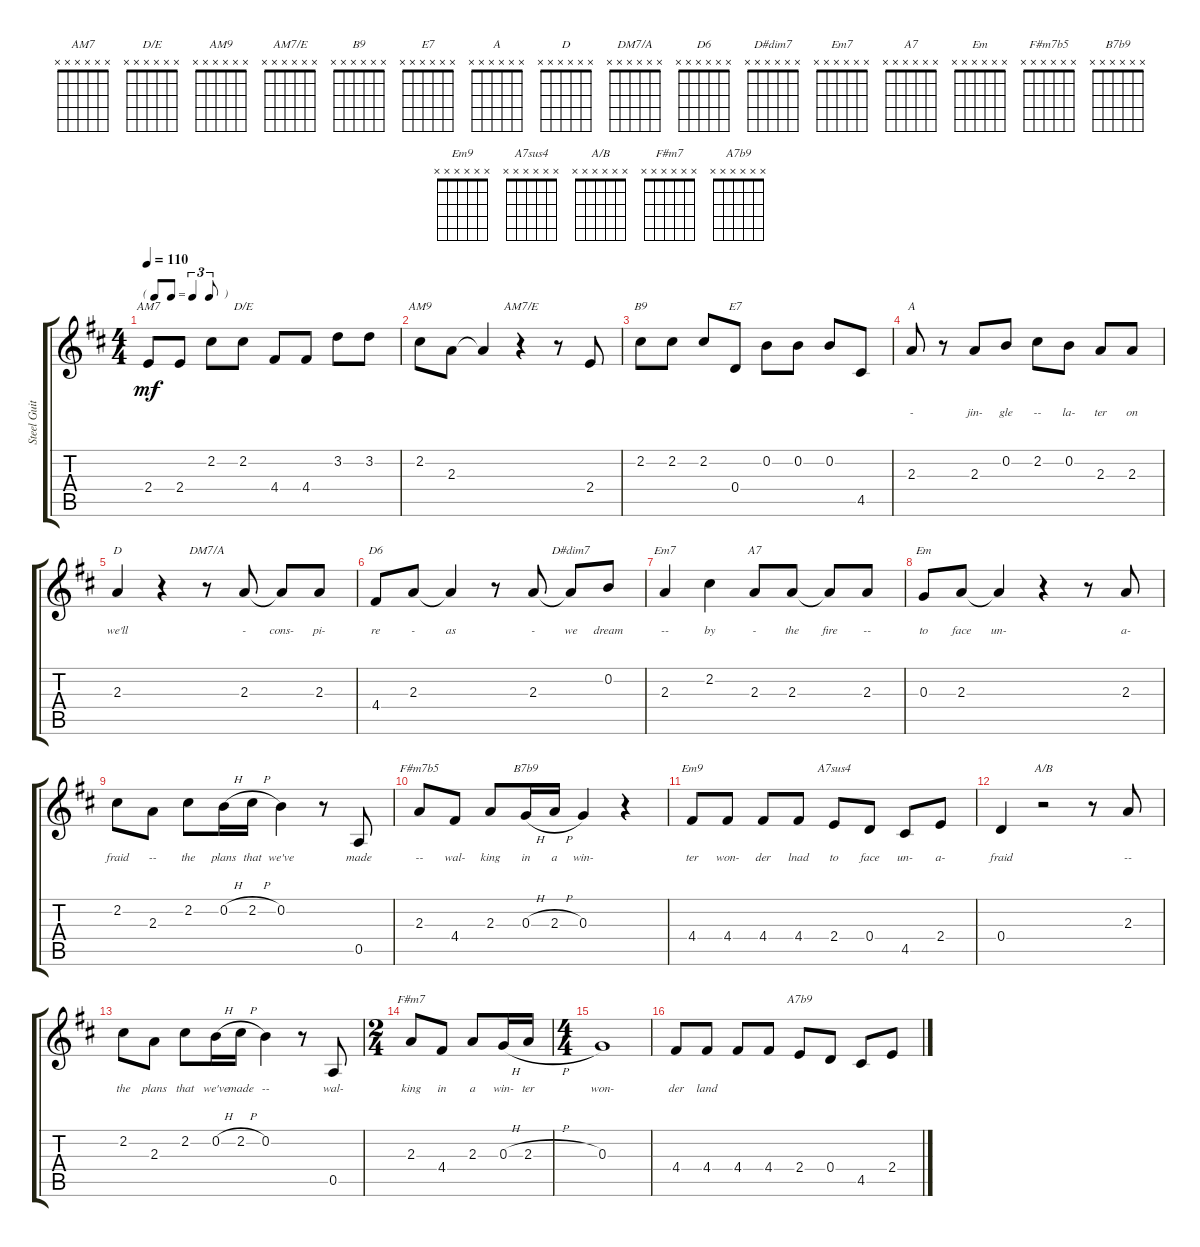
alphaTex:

\track ("Steel Guitar" "Steel Guit") {instrument acousticguitarsteel}
\staff {score tabs}
\tuning (E4 B3 G3 D3 A2 E2) {hide}
\chord ("AM7" x x x x x x)
\chord ("D/E" x x x x x x)
\chord ("AM9" x x x x x x)
\chord ("AM7/E" x x x x x x)
\chord ("B9" x x x x x x)
\chord ("E7" x x x x x x)
\chord ("A" x x x x x x)
\chord ("D" x x x x x x)
\chord ("DM7/A" x x x x x x)
\chord ("D6" x x x x x x)
\chord ("D#dim7" x x x x x x)
\chord ("Em7" x x x x x x)
\chord ("A7" x x x x x x)
\chord ("Em" x x x x x x)
\chord ("F#m7b5" x x x x x x)
\chord ("B7b9" x x x x x x)
\chord ("Em9" x x x x x x)
\chord ("A7sus4" x x x x x x)
\chord ("A/B" x x x x x x)
\chord ("F#m7" x x x x x x)
\chord ("A7b9" x x x x x x)
\ts (4 4)
\tf triplet8th
\tempo 110
\clef g2
\ks d
2.4.8{ch "AM7" dy mf} 2.4.8 2.2.8 2.2.8{ch "D/E"} 4.4.8 4.4.8 3.2.8 3.2.8 |
2.2.8{ch "AM9"} 2.3.8 2.3{t}.4 r.4{ch "AM7/E"} r.8 2.4.8 |
2.2.8{ch "B9"} 2.2.8 2.2.8 0.4.8{ch "E7"} 0.2.8 0.2.8 0.2.8 4.5.8 |
2.3.8{ch "A" lyrics (0 "") lyrics (1 "-") lyrics (2 "") lyrics (3 "") lyrics (4 "")} r.8 2.3.8{lyrics (0 "") lyrics (1 "jin-") lyrics (2 "") lyrics (3 "") lyrics (4 "")} 0.2.8{lyrics (0 "") lyrics (1 "gle") lyrics (2 "") lyrics (3 "") lyrics (4 "")} 2.2.8{lyrics (0 "") lyrics (1 "--") lyrics (2 "") lyrics (3 "") lyrics (4 "")} 0.2.8{lyrics (0 "") lyrics (1 "la-") lyrics (2 "") lyrics (3 "") lyrics (4 "")} 2.3.8{lyrics (0 "") lyrics (1 "ter") lyrics (2 "") lyrics (3 "") lyrics (4 "")} 2.3.8{lyrics (0 "") lyrics (1 "on") lyrics (2 "") lyrics (3 "") lyrics (4 "")} |
2.3.4{ch "D" lyrics (0 "") lyrics (1 "we'll") lyrics (2 "") lyrics (3 "") lyrics (4 "")} r.4 r.8{ch "DM7/A"} 2.3.8{lyrics (0 "") lyrics (1 "-") lyrics (2 "") lyrics (3 "") lyrics (4 "")} 2.3{t}.8{lyrics (0 "") lyrics (1 "cons-") lyrics (2 "") lyrics (3 "") lyrics (4 "")} 2.3.8{lyrics (0 "") lyrics (1 "pi-") lyrics (2 "") lyrics (3 "") lyrics (4 "")} |
4.4.8{ch "D6" lyrics (0 "") lyrics (1 "re") lyrics (2 "") lyrics (3 "") lyrics (4 "")} 2.3.8{lyrics (0 "") lyrics (1 "-") lyrics (2 "") lyrics (3 "") lyrics (4 "")} 2.3{t}.4{lyrics (0 "") lyrics (1 "as") lyrics (2 "") lyrics (3 "") lyrics (4 "")} r.8 2.3.8{lyrics (0 "") lyrics (1 "-") lyrics (2 "") lyrics (3 "") lyrics (4 "")} 2.3{t}.8{ch "D#dim7" lyrics (0 "") lyrics (1 "we") lyrics (2 "") lyrics (3 "") lyrics (4 "")} 0.2.8{lyrics (0 "") lyrics (1 "dream") lyrics (2 "") lyrics (3 "") lyrics (4 "")} |
2.3.4{ch "Em7" lyrics (0 "") lyrics (1 "--") lyrics (2 "") lyrics (3 "") lyrics (4 "")} 2.2.4{lyrics (0 "") lyrics (1 "by") lyrics (2 "") lyrics (3 "") lyrics (4 "")} 2.3.8{ch "A7" lyrics (0 "") lyrics (1 "-") lyrics (2 "") lyrics (3 "") lyrics (4 "")} 2.3.8{lyrics (0 "") lyrics (1 "the") lyrics (2 "") lyrics (3 "") lyrics (4 "")} 2.3{t}.8{lyrics (0 "") lyrics (1 "fire") lyrics (2 "") lyrics (3 "") lyrics (4 "")} 2.3.8{lyrics (0 "") lyrics (1 "--") lyrics (2 "") lyrics (3 "") lyrics (4 "")} |
0.3.8{ch "Em" lyrics (0 "") lyrics (1 "to") lyrics (2 "") lyrics (3 "") lyrics (4 "")} 2.3.8{lyrics (0 "") lyrics (1 "face") lyrics (2 "") lyrics (3 "") lyrics (4 "")} 2.3{t}.4{lyrics (0 "") lyrics (1 "un-") lyrics (2 "") lyrics (3 "") lyrics (4 "")} r.4 r.8 2.3.8{lyrics (0 "") lyrics (1 "a-") lyrics (2 "") lyrics (3 "") lyrics (4 "")} |
2.2.8{lyrics (0 "") lyrics (1 "fraid") lyrics (2 "") lyrics (3 "") lyrics (4 "")} 2.3.8{lyrics (0 "") lyrics (1 "--") lyrics (2 "") lyrics (3 "") lyrics (4 "")} 2.2.8{lyrics (0 "") lyrics (1 "the") lyrics (2 "") lyrics (3 "") lyrics (4 "")} 0.2{h}.16{lyrics (0 "") lyrics (1 "plans") lyrics (2 "") lyrics (3 "") lyrics (4 "")} 2.2{h}.16{lyrics (0 "") lyrics (1 "that") lyrics (2 "") lyrics (3 "") lyrics (4 "")} 0.2.4{lyrics (0 "") lyrics (1 "we've") lyrics (2 "") lyrics (3 "") lyrics (4 "")} r.8 0.5.8{lyrics (0 "") lyrics (1 "made") lyrics (2 "") lyrics (3 "") lyrics (4 "")} |
2.3.8{ch "F#m7b5" lyrics (0 "") lyrics (1 "--") lyrics (2 "") lyrics (3 "") lyrics (4 "")} 4.4.8{lyrics (0 "") lyrics (1 "wal-") lyrics (2 "") lyrics (3 "") lyrics (4 "")} 2.3.8{lyrics (0 "") lyrics (1 "king") lyrics (2 "") lyrics (3 "") lyrics (4 "")} 0.3{h}.16{ch "B7b9" lyrics (0 "") lyrics (1 "in") lyrics (2 "") lyrics (3 "") lyrics (4 "")} 2.3{h}.16{lyrics (0 "") lyrics (1 "a") lyrics (2 "") lyrics (3 "") lyrics (4 "")} 0.3.4{lyrics (0 "") lyrics (1 "win-") lyrics (2 "") lyrics (3 "") lyrics (4 "")} r.4 |
4.4.8{ch "Em9" lyrics (0 "") lyrics (1 "ter") lyrics (2 "") lyrics (3 "") lyrics (4 "")} 4.4.8{lyrics (0 "") lyrics (1 "won-") lyrics (2 "") lyrics (3 "") lyrics (4 "")} 4.4.8{lyrics (0 "") lyrics (1 "der") lyrics (2 "") lyrics (3 "") lyrics (4 "")} 4.4.8{lyrics (0 "") lyrics (1 "lnad") lyrics (2 "") lyrics (3 "") lyrics (4 "")} 2.4.8{ch "A7sus4" lyrics (0 "") lyrics (1 "to") lyrics (2 "") lyrics (3 "") lyrics (4 "")} 0.4.8{lyrics (0 "") lyrics (1 "face") lyrics (2 "") lyrics (3 "") lyrics (4 "")} 4.5.8{lyrics (0 "") lyrics (1 "un-") lyrics (2 "") lyrics (3 "") lyrics (4 "")} 2.4.8{lyrics (0 "") lyrics (1 "a-") lyrics (2 "") lyrics (3 "") lyrics (4 "")} |
0.4.4{lyrics (0 "") lyrics (1 "fraid") lyrics (2 "") lyrics (3 "") lyrics (4 "")} r.2{ch "A/B"} r.8 2.3.8{lyrics (0 "") lyrics (1 "--") lyrics (2 "") lyrics (3 "") lyrics (4 "")} |
2.2.8{lyrics (0 "") lyrics (1 "the") lyrics (2 "") lyrics (3 "") lyrics (4 "")} 2.3.8{lyrics (0 "") lyrics (1 "plans") lyrics (2 "") lyrics (3 "") lyrics (4 "")} 2.2.8{lyrics (0 "") lyrics (1 "that") lyrics (2 "") lyrics (3 "") lyrics (4 "")} 0.2{h}.16{lyrics (0 "") lyrics (1 "we've") lyrics (2 "") lyrics (3 "") lyrics (4 "")} 2.2{h}.16{lyrics (0 "") lyrics (1 "made") lyrics (2 "") lyrics (3 "") lyrics (4 "")} 0.2.4{lyrics (0 "") lyrics (1 "--") lyrics (2 "") lyrics (3 "") lyrics (4 "")} r.8 0.5.8{lyrics (0 "") lyrics (1 "wal-") lyrics (2 "") lyrics (3 "") lyrics (4 "")} |
\ts (2 4)
2.3.8{ch "F#m7" lyrics (0 "") lyrics (1 "king") lyrics (2 "") lyrics (3 "") lyrics (4 "")} 4.4.8{lyrics (0 "") lyrics (1 "in") lyrics (2 "") lyrics (3 "") lyrics (4 "")} 2.3.8{lyrics (0 "") lyrics (1 "a") lyrics (2 "") lyrics (3 "") lyrics (4 "")} 0.3{h}.16{lyrics (0 "") lyrics (1 "win-") lyrics (2 "") lyrics (3 "") lyrics (4 "")} 2.3{h}.16{lyrics (0 "") lyrics (1 "ter") lyrics (2 "") lyrics (3 "") lyrics (4 "")} |
\ts (4 4)
0.3.1{lyrics (0 "") lyrics (1 "won-") lyrics (2 "") lyrics (3 "") lyrics (4 "")} |
4.4.8{lyrics (0 "") lyrics (1 "der") lyrics (2 "") lyrics (3 "") lyrics (4 "")} 4.4.8{lyrics (0 "") lyrics (1 "land") lyrics (2 "") lyrics (3 "") lyrics (4 "")} 4.4.8 4.4.8 2.4.8{ch "A7b9"} 0.4.8 4.5.8 2.4.8
